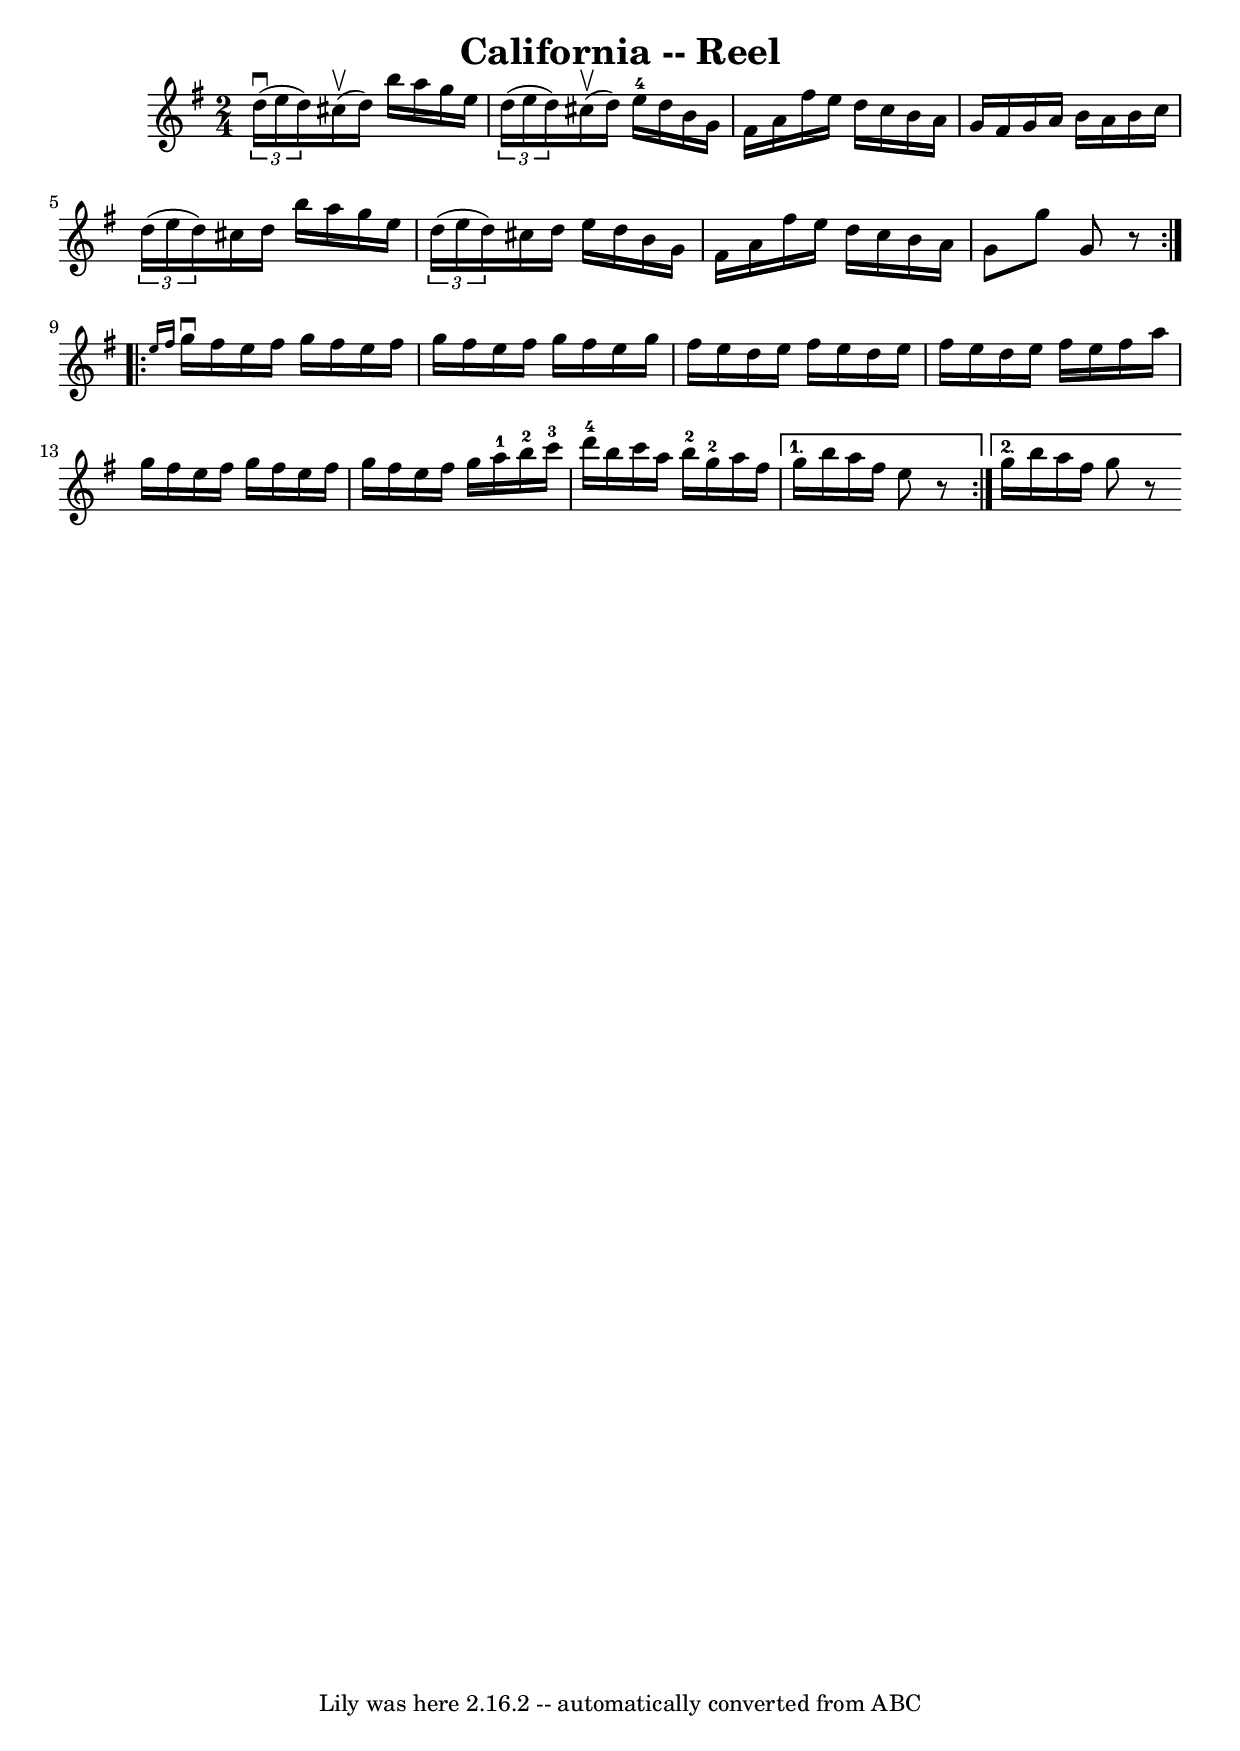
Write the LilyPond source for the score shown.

\version "2.16.2"
\include "Mammoth.ily"
\header {
  %% book = "Ryan's Mammoth Collection"
  crossRefNumber = "1"
  footnotes = "\\\\319"
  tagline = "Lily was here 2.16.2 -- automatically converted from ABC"
  title = "California -- Reel"

}
voicedefault =  {



  \repeat volta 2 {

    \time 2/4 
    \key g \major
    \times 2/3 { d''16^\downbow(e''16 d''16) 
 	       } cis''16^\upbow(d''16) b''16 a''16 g''16 e''16     |
    
    \times 2/3 { d''16 (e''16 d''16) 
	       } cis''16^\upbow(d''16)       e''16-4 d''16 b'16 g'16     |
    fis'16 a'16 fis''16        e''16 d''16 c''16 b'16 a'16     |
    g'16 fis'16         g'16 a'16 b'16 a'16 b'16 c''16     |
    \times 2/3 {   
      d''16 (e''16 d''16) 
    } cis''16 d''16 b''16 a''16 g''16         e''16     |
    \times 2/3 { d''16 (e''16 d''16) 
	       } cis''16         d''16 e''16 d''16 b'16 g'16     |
    fis'16 a'16 fis''16      e''16 d''16 c''16 b'16 a'16     |
    g'8 g''8 g'8    
    r8 
  }     
  \repeat volta 2 {
    \grace { e''16 fis''16  
	   } g''16^\downbow        fis''16 e''16 fis''16 g''16 fis''16 e''16 fis''16     |
         g''16 fis''16 e''16 fis''16 g''16 fis''16 e''16 g''16      |
    fis''16 e''16 d''16 e''16 fis''16 e''16 d''16         e''16     |
    fis''16 e''16 d''16 e''16 fis''16 e''16         fis''16 a''16     |
    g''16 fis''16 e''16 fis''16 g''16       fis''16 e''16 fis''16     |
    g''16 fis''16 e''16         fis''16 g''16 a''16-1 b''16-2 c'''16-3    |
    
    d'''16-4 b''16 c'''16 a''16 b''16-2 g''16-2 a''16    
    fis''16    
  } \alternative{{ g''16 b''16 a''16 fis''16 e''8    r8  
		    		 } { g''16 b''16 a''16 fis''16 g''8    r8   \bar " |."   
		   }
	       }

}

\score{
  <<

    \context Staff="default"
    {
      \voicedefault 
      
    }

  >>
  \layout {
    
  }
  \midi {
  }

}
